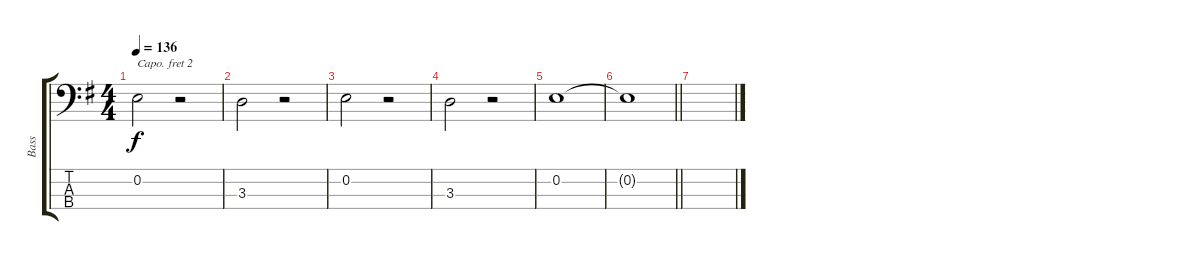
\track ("Bass" "Bass") {instrument acousticbass}
\staff {score tabs}
\capo 2
\tuning (G2 D2 A1 E1) {hide}
\ts (4 4)
\tempo 136
\clef f4
\ks g
0.2.2{dy f} r.2 |
3.3.2 r.2 |
0.2.2 r.2 |
3.3.2 r.2 |
0.2.1 |
\barLineRight lightlight
0.2{t}.1 |
\section ("" "")
